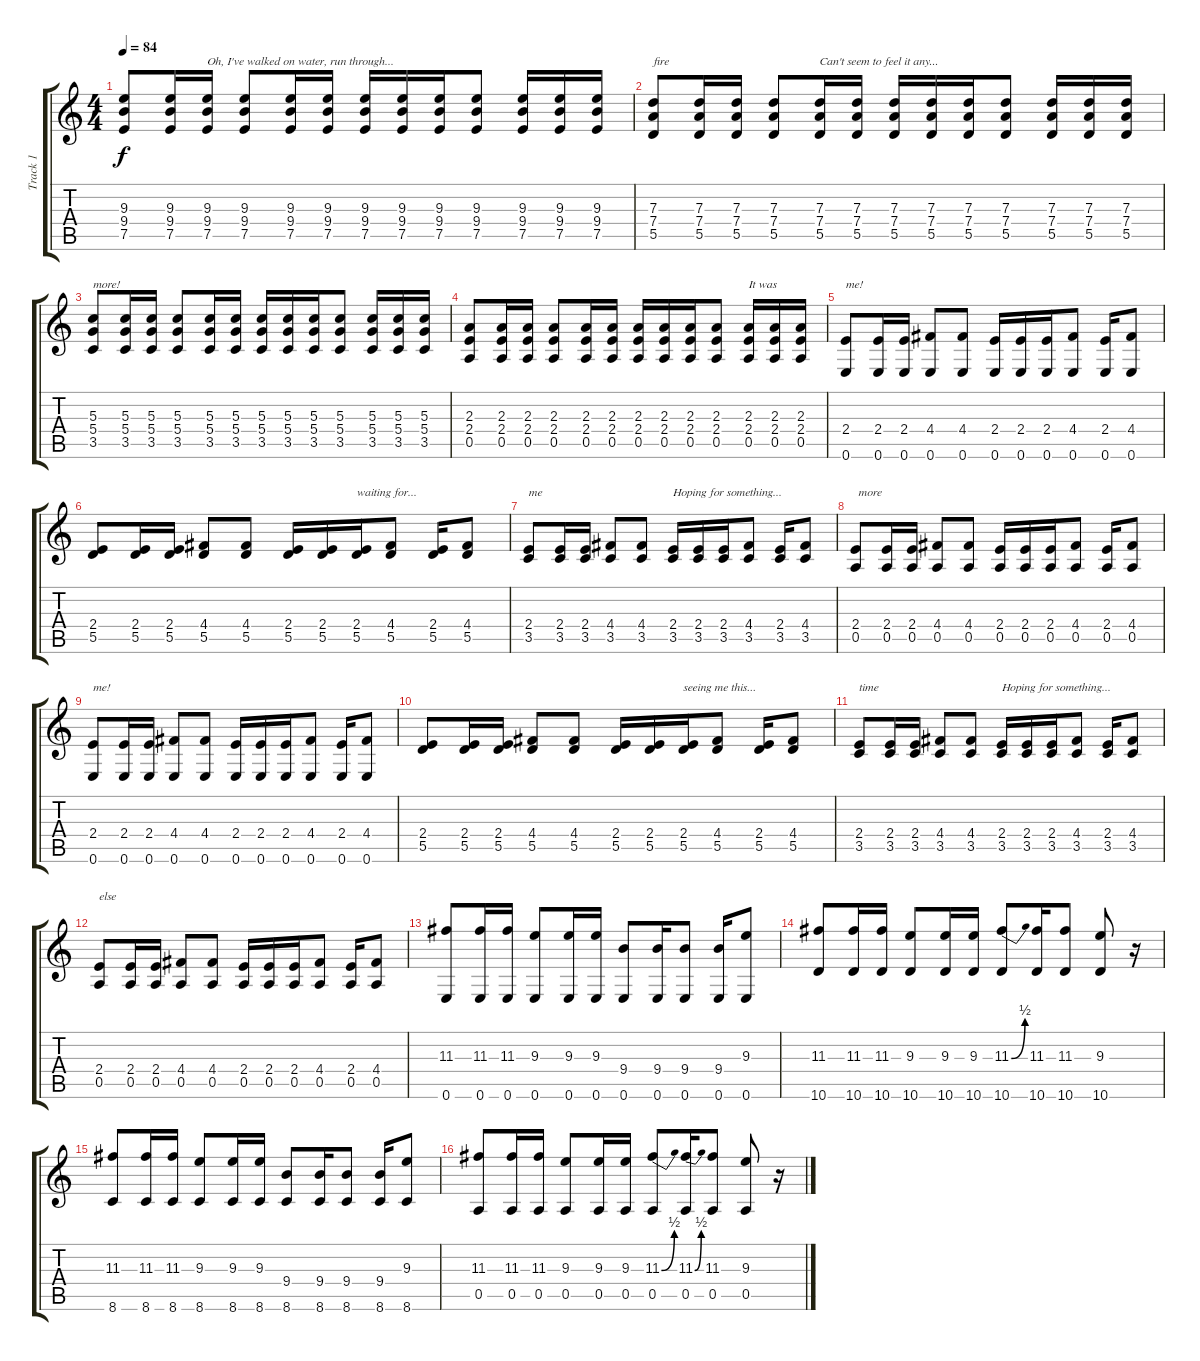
\track ("Track 1" "Track 1") {instrument acousticguitarnylon}
\staff {score tabs}
\tuning (E4 B3 G3 D3 A2 E2) {hide}
\ts (4 4)
\tempo 84
\clef g2
\ks c
(9.3 9.4 7.5).8{dy f} (9.3 9.4 7.5).16 (9.3 9.4 7.5).16{txt "Oh, I've walked on water, run through..."} (9.3 9.4 7.5).8 (9.3 9.4 7.5).16 (9.3 9.4 7.5).16 (9.3 9.4 7.5).16 (9.3 9.4 7.5).16 (9.3 9.4 7.5).16 (9.3 9.4 7.5).8 (9.3 9.4 7.5).16 (9.3 9.4 7.5).16 (9.3 9.4 7.5).16 |
(7.3 7.4 5.5).8{txt "fire"} (7.3 7.4 5.5).16 (7.3 7.4 5.5).16 (7.3 7.4 5.5).8 (7.3 7.4 5.5).16{txt "Can't seem to feel it any..."} (7.3 7.4 5.5).16 (7.3 7.4 5.5).16 (7.3 7.4 5.5).16 (7.3 7.4 5.5).16 (7.3 7.4 5.5).8 (7.3 7.4 5.5).16 (7.3 7.4 5.5).16 (7.3 7.4 5.5).16 |
(5.3 5.4 3.5).8{txt "more!"} (5.3 5.4 3.5).16 (5.3 5.4 3.5).16 (5.3 5.4 3.5).8 (5.3 5.4 3.5).16 (5.3 5.4 3.5).16 (5.3 5.4 3.5).16 (5.3 5.4 3.5).16 (5.3 5.4 3.5).16 (5.3 5.4 3.5).8 (5.3 5.4 3.5).16 (5.3 5.4 3.5).16 (5.3 5.4 3.5).16 |
(2.3 2.4 0.5).8 (2.3 2.4 0.5).16 (2.3 2.4 0.5).16 (2.3 2.4 0.5).8 (2.3 2.4 0.5).16 (2.3 2.4 0.5).16 (2.3 2.4 0.5).16 (2.3 2.4 0.5).16 (2.3 2.4 0.5).16 (2.3 2.4 0.5).8 (2.3 2.4 0.5).16{txt "It was"} (2.3 2.4 0.5).16 (2.3 2.4 0.5).16 |
(2.4 0.6).8{txt "me!"} (2.4 0.6).16 (2.4 0.6).16 (4.4 0.6).8 (4.4 0.6).8 (2.4 0.6).16 (2.4 0.6).16 (2.4 0.6).16 (4.4 0.6).8 (2.4 0.6).16 (4.4 0.6).8 |
(2.4 5.5).8 (2.4 5.5).16 (2.4 5.5).16 (4.4 5.5).8 (4.4 5.5).8 (2.4 5.5).16 (2.4 5.5).16 (2.4 5.5).16{txt "waiting for..."} (4.4 5.5).8 (2.4 5.5).16 (4.4 5.5).8 |
(2.4 3.5).8{txt "me"} (2.4 3.5).16 (2.4 3.5).16 (4.4 3.5).8 (4.4 3.5).8 (2.4 3.5).16{txt "Hoping for something..."} (2.4 3.5).16 (2.4 3.5).16 (4.4 3.5).8 (2.4 3.5).16 (4.4 3.5).8 |
(2.4 0.5).8{txt " more"} (2.4 0.5).16 (2.4 0.5).16 (4.4 0.5).8 (4.4 0.5).8 (2.4 0.5).16 (2.4 0.5).16 (2.4 0.5).16 (4.4 0.5).8 (2.4 0.5).16 (4.4 0.5).8 |
(2.4 0.6).8{txt "me!"} (2.4 0.6).16 (2.4 0.6).16 (4.4 0.6).8 (4.4 0.6).8 (2.4 0.6).16 (2.4 0.6).16 (2.4 0.6).16 (4.4 0.6).8 (2.4 0.6).16 (4.4 0.6).8 |
(2.4 5.5).8 (2.4 5.5).16 (2.4 5.5).16 (4.4 5.5).8 (4.4 5.5).8 (2.4 5.5).16 (2.4 5.5).16 (2.4 5.5).16{txt "seeing me this..."} (4.4 5.5).8 (2.4 5.5).16 (4.4 5.5).8 |
(2.4 3.5).8{txt "time"} (2.4 3.5).16 (2.4 3.5).16 (4.4 3.5).8 (4.4 3.5).8 (2.4 3.5).16{txt "Hoping for something..."} (2.4 3.5).16 (2.4 3.5).16 (4.4 3.5).8 (2.4 3.5).16 (4.4 3.5).8 |
(2.4 0.5).8{txt "else"} (2.4 0.5).16 (2.4 0.5).16 (4.4 0.5).8 (4.4 0.5).8 (2.4 0.5).16 (2.4 0.5).16 (2.4 0.5).16 (4.4 0.5).8 (2.4 0.5).16 (4.4 0.5).8 |
(11.3 0.6).8 (11.3 0.6).16 (11.3 0.6).16 (9.3 0.6).8 (9.3 0.6).16 (9.3 0.6).16 (9.4 0.6).8 (9.4 0.6).16 (9.4 0.6).8 (9.4 0.6).16 (9.3 0.6).8 |
(11.3 10.6).8 (11.3 10.6).16 (11.3 10.6).16 (9.3 10.6).8 (9.3 10.6).16 (9.3 10.6).16 (11.3{be (bend 0 0 60 2)} 10.6).8 (11.3 10.6).16 (11.3 10.6).8 (9.3 10.6).8 r.16 |
(11.3 8.6).8 (11.3 8.6).16 (11.3 8.6).16 (9.3 8.6).8 (9.3 8.6).16 (9.3 8.6).16 (9.4 8.6).8 (9.4 8.6).16 (9.4 8.6).8 (9.4 8.6).16 (9.3 8.6).8 |
(11.3 0.5).8 (11.3 0.5).16 (11.3 0.5).16 (9.3 0.5).8 (9.3 0.5).16 (9.3 0.5).16 (11.3{be (bend 0 0 60 2)} 0.5).8 (11.3{be (bend 0 0 60 2)} 0.5).16 (11.3 0.5).8 (9.3 0.5).8 r.16
